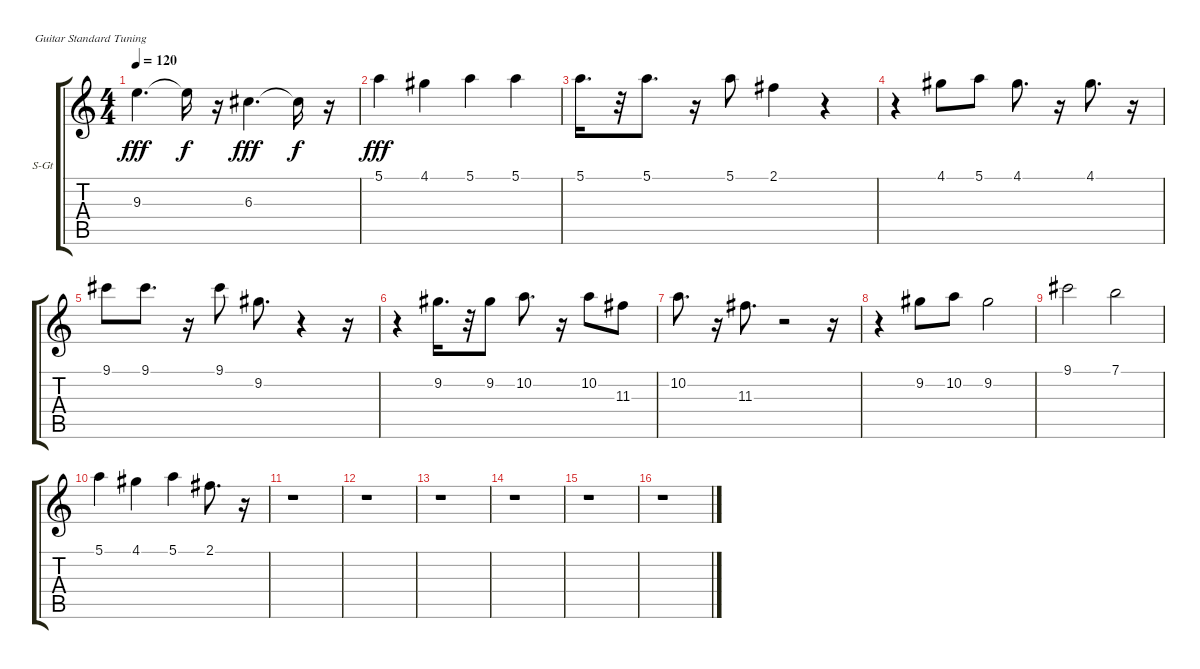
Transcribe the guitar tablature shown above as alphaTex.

\bracketExtendMode groupsimilarinstruments
\firstSystemTrackNameOrientation horizontal
\otherSystemsTrackNameOrientation horizontal
\track ("Вокал" "S-Gt") {instrument flute}
\staff {score tabs}
\tuning (E4 B3 G3 D3 A2 E2)
\displaytranspose 12
\ts (4 4)
\tempo 120
\clef g2
\ks c
9.3.4{d dy fff} 9.3{t}.16{dy f} r.16 6.3.4{d dy fff} 6.3{t}.16{dy f} r.16 |
5.1.4{dy fff} 4.1.4 5.1.4 5.1.4 |
5.1.16{d} r.32 5.1.8{d} r.16 5.1.8 2.1.4 r.4 |
r.4 4.1.8 5.1.8 4.1.8{d} r.16 4.1.8{d} r.16 |
9.1.8 9.1.8{d} r.16 9.1.8 9.2.8{d} r.4 r.16 |
r.4 9.2.16{d} r.32 9.2.8 10.2.8{d} r.16 10.2.8 11.3.8 |
10.2.8{d} r.16 11.3.8{d} r.2 r.16 |
r.4 9.2.8 10.2.8 9.2.2 |
9.1.2 7.1.2 |
5.1.4 4.1.4 5.1.4 2.1.8{d} r.16 |
r.1 |
r.1 |
r.1 |
r.1 |
r.1 |
r.1
